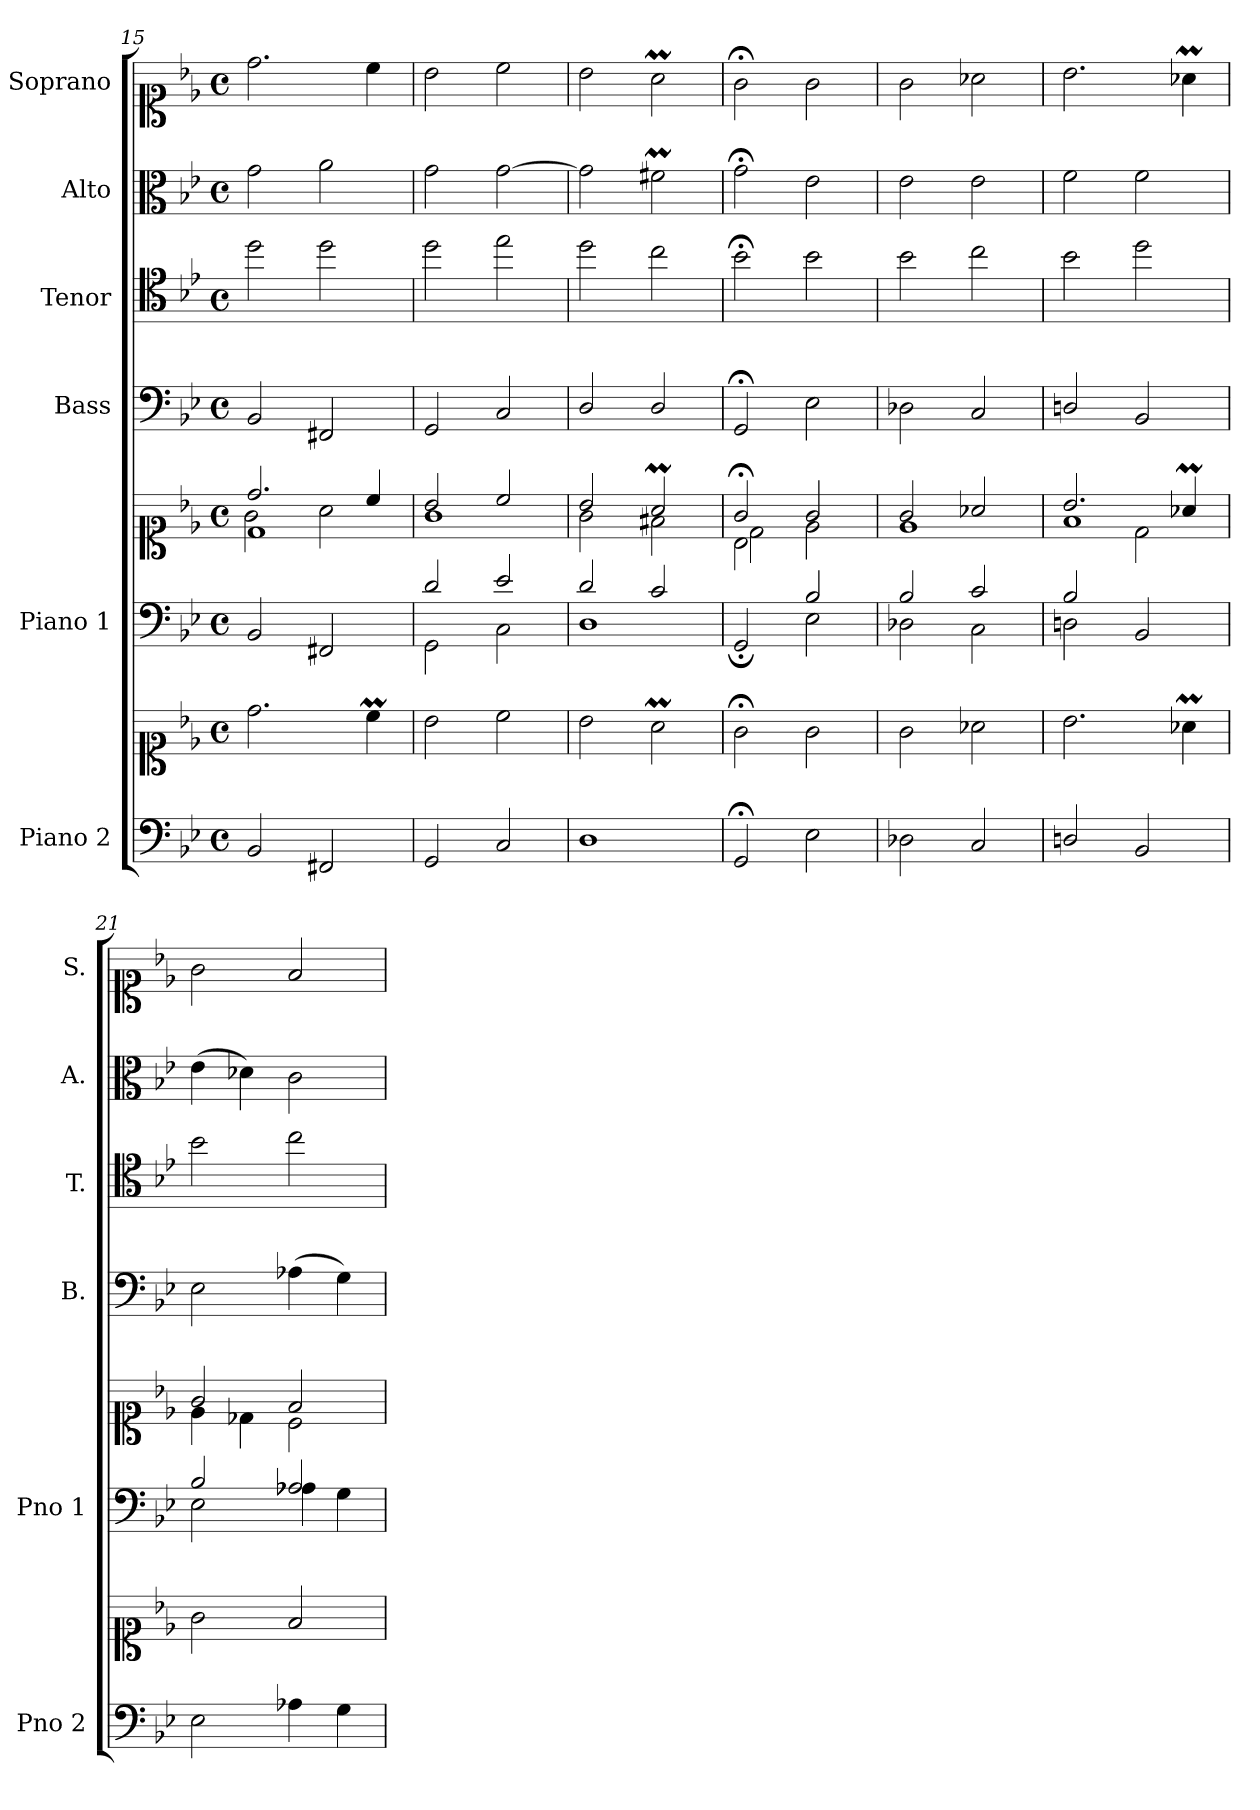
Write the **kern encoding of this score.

**kern	**kern	**kern	**kern	**kern	**kern	**kern	**kern
*part6	*part6	*part5	*part5	*part4	*part3	*part2	*part1
*staff8	*staff7	*staff6	*staff5	*staff4	*staff3	*staff2	*staff1
*I"Piano 2	*	*I"Piano 1	*	*I"Bass	*I"Tenor	*I"Alto	*I"Soprano
*I'Pno 2	*	*I'Pno 1	*	*I'B.	*I'T.	*I'A.	*I'S.
*clefF4	*clefC1	*clefF4	*clefC1	*clefF4	*clefC4	*clefC3	*clefC1
*	*	*	*	*	*ITrd7c12	*	*
*k[b-e-]	*k[b-e-]	*k[b-e-]	*k[b-e-]	*k[b-e-]	*k[b-e-]	*k[b-e-]	*k[b-e-]
*B-:	*B-:	*B-:	*B-:	*B-:	*B-:	*B-:	*B-:
*M4/4	*M4/4	*M4/4	*M4/4	*M4/4	*M4/4	*M4/4	*M4/4
*met(c)	*met(c)	*met(c)	*met(c)	*met(c)	*met(c)	*met(c)	*met(c)
=15	=15	=15	=15	=15	=15	=15	=15
*	*	*	*^	*	*	*	*
*	*	*	*	*^	*	*	*	*
2BB-/	2.dd\	2BB-/	2.dd/	1d\	2g\	2BB-/	2d\	2g\	2.dd\
2FF#X/	.	2FF#X/	.	.	2a\	2FF#X/	2d\	2a\	.
.	4ccM\	.	4cc/	.	.	.	.	.	4cc\
*	*	*	*	*v	*v	*	*	*	*
=16	=16	=16	=16	=16	=16	=16	=16	=16
*	*	*^	*	*	*	*	*	*
2GG/	2b-\	2d/	2GG\	2b-/	1g\	2GG/	2d\	2g\	2b-\
2C/	2cc\	2e-/	2C\	2cc/	.	2C/	2e-\	[>2g\	2cc\
=17	=17	=17	=17	=17	=17	=17	=17	=17	=17
1D/	2b-\	2d/	1D\	2b-/	2g\	2D/	2d\	2g\]	2b-\
.	2am\	2c/	.	2am/	2f#X\	2D/	2c\	2f#Xm\	2am\
=18	=18	=18	=18	=18	=18	=18	=18	=18	=18
*	*	*	*	*	*^	*	*	*	*
2GG;/	2g;<\	2ryy	2GG;/	2g;</	2B-\	2d\	2GG;</	2B-;<\	2g;<\	2g;<\
2E-\	2g\	2B-/	2E-\	2g/	2ryy	2e-\	2E-\	2B-\	2e-\	2g\
*	*	*	*	*	*v	*v	*	*	*	*
=19	=19	=19	=19	=19	=19	=19	=19	=19	=19
2D-X\	2g\	2B-/	2D-X\	2g/	1e-\	2D-X\	2B-\	2e-\	2g\
2C/	2a-X\	2c/	2C\	2a-X/	.	2C/	2c\	2e-\	2a-X\
=20	=20	=20	=20	=20	=20	=20	=20	=20	=20
*	*	*	*	*	*^	*	*	*	*
2Dn/	2.b-\	2B-/	2Dn\	2.b-/	2ryy	1f\	2Dn/	2B-\	2f\	2.b-\
2BB-/	.	2ryy	2BB-/	.	2d\	.	2BB-/	2d\	2f\	.
.	4a-XM\	.	.	4a-XM/	.	.	.	.	.	4a-XM\
*	*	*	*	*	*v	*v	*	*	*	*
=21	=21	=21	=21	=21	=21	=21	=21	=21	=21
2E-\	2g\	2B-/	2E-\	2g/	4e-\	2E-\	2B-\	(4e-\	2g\
.	.	.	.	.	4d-X\	.	.	4d-X\)	.
4A-X\	2f/	2A-X/	4A-\	2f/	2c\	(4A-X\	2c\	2c\	2f/
4G\	.	.	4G\	.	.	4G\)	.	.	.
*	*	*v	*v	*	*	*	*	*	*
*	*	*	*v	*v	*	*	*	*
=	=	=	=	=	=	=	=
*-	*-	*-	*-	*-	*-	*-	*-
